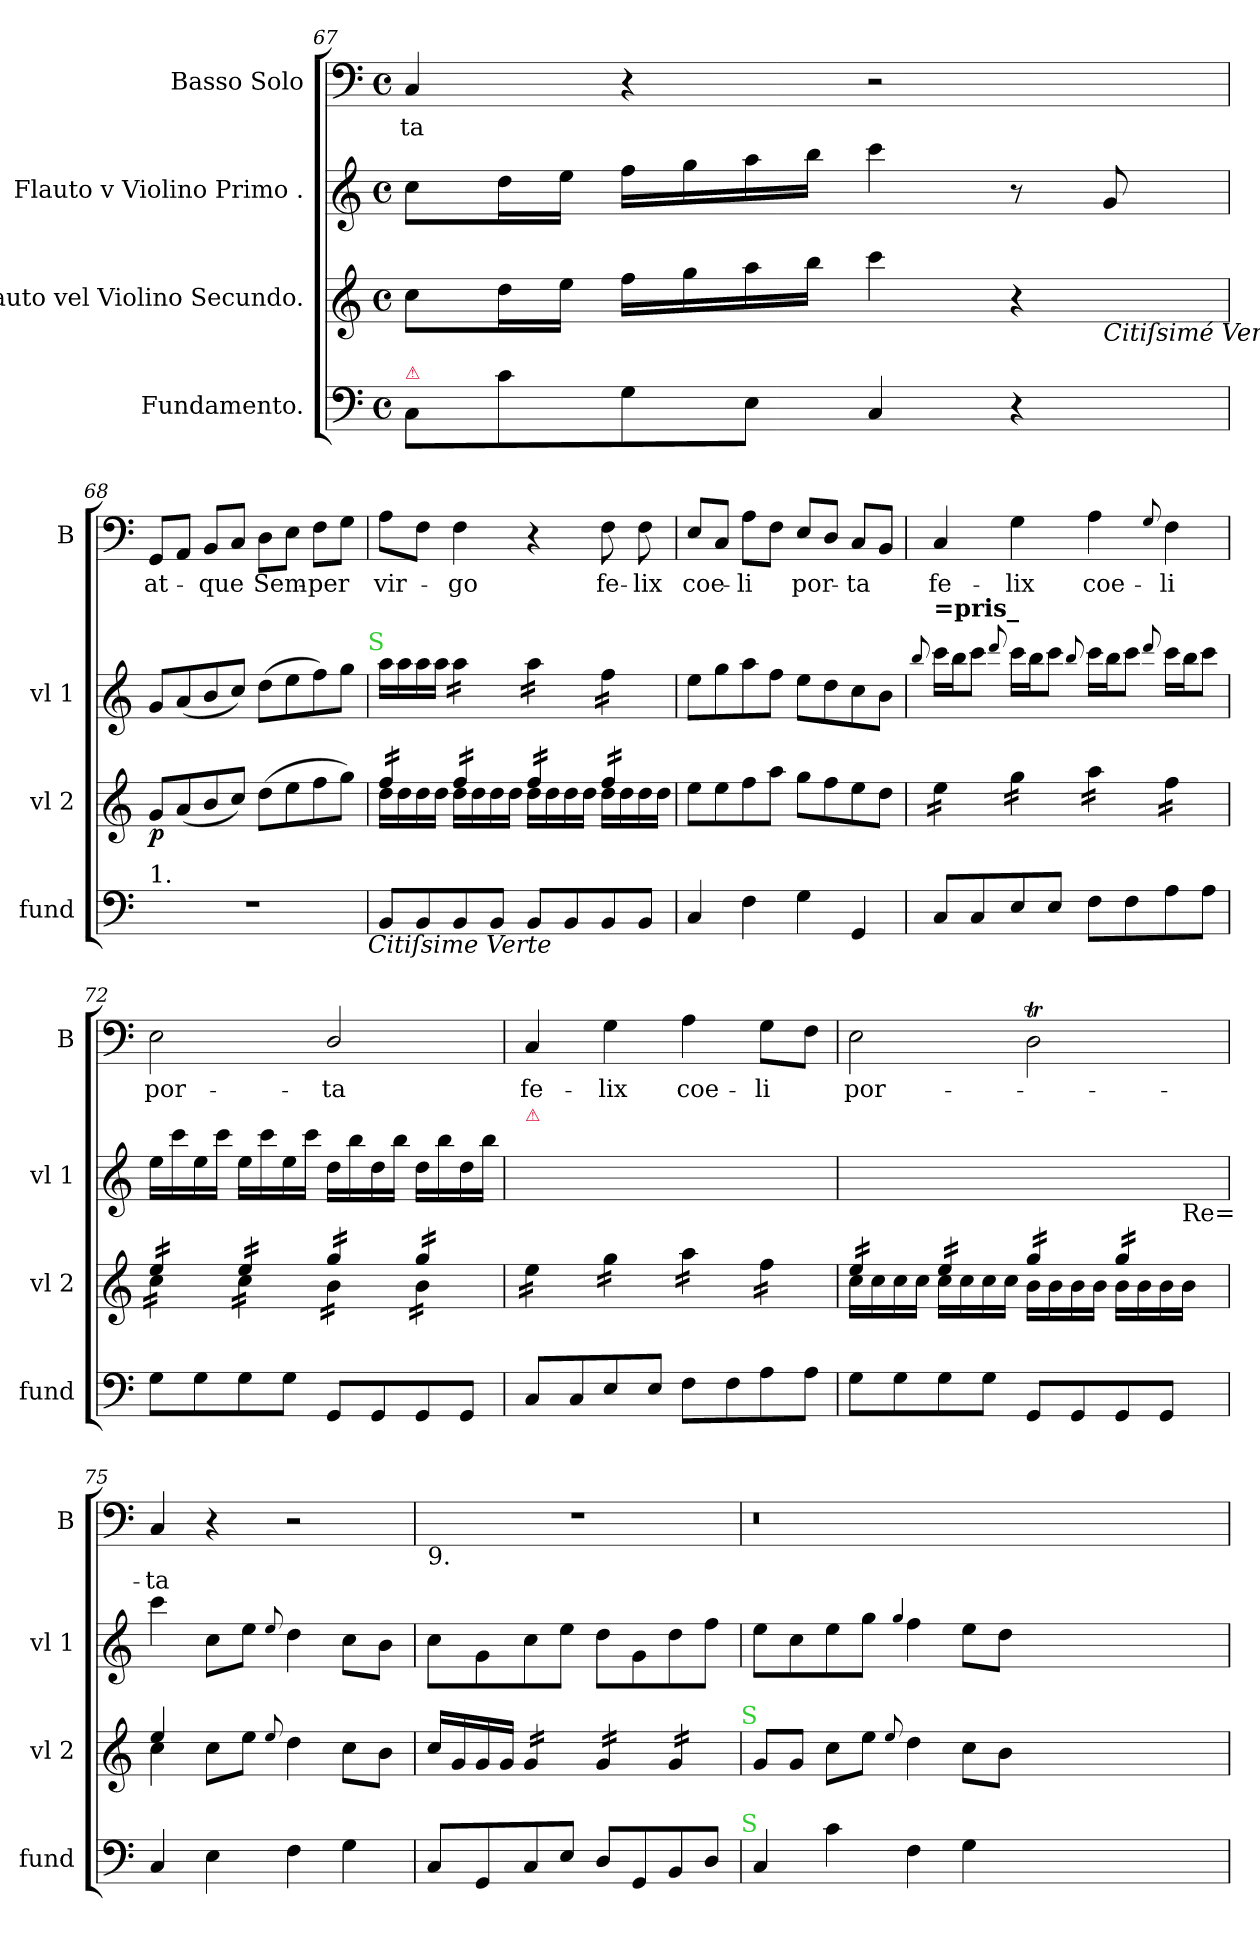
**kern	**kern	**dynam	**kern	**kern	**text
*part4	*part3	*part3	*part2	*part1	*part1
*staff4	*staff3	*staff3	*staff2	*staff1	*staff1
*I"Fundamento.	*I"Flauto vel Violino Secundo.	*	*I"Flauto v Violino Primo .	*I"Basso Solo	*
*I'fund	*I'vl 2	*	*I'vl 1	*I'B	*
*clefF4	*clefG2	*	*clefG2	*clefF4	*
*k[]	*k[]	*	*k[]	*k[]	*
*M4/4	*M4/4	*	*M4/4	*M4/4	*
*met(c)	*met(c)	*	*met(c)	*met(c)	*
=67	=67	=67	=67	=67	=67
!LO:TX:a:color=crimson:t=⚠	!	!	!	!	!
!	!	!LO:DY:b	!	!	!
*	*^	*	*	*	*
8C/L	8cc\L	2..ryy	f&colon;	8cc\L	4C/	-ta
8c\	16dd\L	.	.	16dd\L	.	.
.	16ee\JJ	.	.	16ee\JJ	.	.
8G\	16ff\LL	.	.	16ff\LL	4r	.
.	16gg\	.	.	16gg\	.	.
8E\J	16aa\	.	.	16aa\	.	.
.	16bb\JJ	.	.	16bb\JJ	.	.
4C/	4ccc\	.	.	4ccc\	2r	.
4r	4r	.	.	8r	.	.
!	!	!LO:TX:b:i:t=Citiſsimé Verté	!	!	!	!
.	.	8ryy	.	8g/	.	.
=68	=68	=68	=68	=68	=68	=68
!LO:TX:a:t=1.	!	!	!	!	!	!
!	!	!	!LO:DY:b	!	!	!
*	*v	*v	*	*	*	*
1r	8g/L	p	8g/L	8GG/L	at-
.	(8a/	.	(8a/	8AA/J	.
.	8b/	.	8b/	8BB/L	-que
.	8cc/J)	.	8cc/J)	8C/J	.
.	(8dd\L	.	(8dd\L	8D\L	Sem-
.	8ee\	.	8ee\	8E\J	.
.	8ff\	.	8ff\)	8F\L	-per
.	8gg\J)	.	8gg\J	8G\J	.
!	!	!	!LO:TX:a:color=limegreen:t=S	!	!
!LO:TX:b:i:t=Citiſsime Verte	!	!	!	!	!
=69	=69	=69	=69	=69	=69
*	*^	*	*	*	*
*	*tremolo	*	*	*	*	*
8BB/L	16ff/LL	16dd\LL	.	16aa\LL	8A\L	vir-
.	16ff/	16dd\	.	16aa\	.	.
8BB/	16ff/	16dd\	.	16aa\	8F\J	.
.	16ff/JJ	16dd\JJ	.	16aa\JJ	.	.
*	*	*	*	*tremolo	*	*
8BB/	16ff/LL	16dd\LL	.	16aa\LL	4F\	-go
.	16ff/	16dd\	.	16aa\	.	.
8BB/J	16ff/	16dd\	.	16aa\	.	.
.	16ff/JJ	16dd\JJ	.	16aa\JJ	.	.
8BB/L	16ff/LL	16dd\LL	.	16aa\LL	4r	.
.	16ff/	16dd\	.	16aa\	.	.
8BB/	16ff/	16dd\	.	16aa\	.	.
.	16ff/JJ	16dd\JJ	.	16aa\JJ	.	.
8BB/	16ff/LL	16dd\LL	.	16ff\LL	8F\	fe-
.	16ff/	16dd\	.	16ff\	.	.
8BB/J	16ff/	16dd\	.	16ff\	8F\	-lix
.	16ff/JJ	16dd\JJ	.	16ff\JJ	.	.
*	*	*	*	*Xtremolo	*	*
*	*Xtremolo	*	*	*	*	*
*	*v	*v	*	*	*	*
=70	=70	=70	=70	=70	=70
4C/	8ee\L	.	8ee\L	8E/L	coe-
.	8ee\	.	8gg\	8C/J	.
4F\	8ff\	.	8aa\	8A\L	-li
.	8aa\J	.	8ff\J	8F\J	.
4G\	8gg\L	.	8ee\L	8E/L	por-
.	8ff\	.	8dd\	8D/J	.
4GG/	8ee\	.	8cc\	8C/L	-ta
.	8dd\J	.	8b\J	8BB/J	.
=71	=71	=71	=71	=71	=71
.	.	.	8qqbb/	.	.
!	!	!	!LO:TX:a:B:t==pris_	!	!
*	*tremolo	*	*	*	*
8C/L	16ee\LL	.	16ccc\LL	4C/	fe-
.	16ee\	.	16bb\J	.	.
8C/	16ee\	.	8ccc\J	.	.
.	16ee\JJ	.	.	.	.
.	.	.	8qqddd/	.	.
8E/	16gg\LL	.	16ccc\LL	4G\	-lix
.	16gg\	.	16bb\J	.	.
8E/J	16gg\	.	8ccc\J	.	.
.	16gg\JJ	.	.	.	.
.	.	.	8qqbb/	.	.
8F\L	16aa\LL	.	16ccc\LL	4A\	coe-
.	16aa\	.	16bb\J	.	.
8F\	16aa\	.	8ccc\J	.	.
.	16aa\JJ	.	.	.	.
.	.	.	8qqddd/	8qqG/	.
8A\	16ff\LL	.	16ccc\LL	4F\	-li
.	16ff\	.	16bb\J	.	.
8A\J	16ff\	.	8ccc\J	.	.
.	16ff\JJ	.	.	.	.
=72	=72	=72	=72	=72	=72
*	*^	*	*	*	*
8G\L	16ee/LL	16cc\LL	.	16ee\LL	2E\	por-
.	16ee/	16cc\	.	16ccc\	.	.
8G\	16ee/	16cc\	.	16ee\	.	.
.	16ee/JJ	16cc\JJ	.	16ccc\JJ	.	.
8G\	16ee/LL	16cc\LL	.	16ee\LL	.	.
.	16ee/	16cc\	.	16ccc\	.	.
8G\J	16ee/	16cc\	.	16ee\	.	.
.	16ee/JJ	16cc\JJ	.	16ccc\JJ	.	.
8GG/L	16gg/LL	16b\LL	.	16dd\LL	2D/	-ta
.	16gg/	16b\	.	16bb\	.	.
8GG/	16gg/	16b\	.	16dd\	.	.
.	16gg/JJ	16b\JJ	.	16bb\JJ	.	.
8GG/	16gg/LL	16b\LL	.	16dd\LL	.	.
.	16gg/	16b\	.	16bb\	.	.
8GG/J	16gg/	16b\	.	16dd\	.	.
.	16gg/JJ	16b\JJ	.	16bb\JJ	.	.
*	*v	*v	*	*	*	*
=73	=73	=73	=73	=73	=73
.	.	.	8qqbb/yy	.	.
!	!	!	!LO:TX:a:color=crimson:t=⚠	!	!
8C/L	16ee\LL	.	16ccc\LLyy	4C/	fe-
.	16ee\	.	16bb\Jyy	.	.
8C/	16ee\	.	8ccc\Jyy	.	.
.	16ee\JJ	.	.	.	.
.	.	.	8qqddd/yy	.	.
8E/	16gg\LL	.	16ccc\LLyy	4G\	-lix
.	16gg\	.	16bb\Jyy	.	.
8E/J	16gg\	.	8ccc\Jyy	.	.
.	16gg\JJ	.	.	.	.
.	.	.	8qqbb/yy	.	.
8F\L	16aa\LL	.	16ccc\LLyy	4A\	coe-
.	16aa\	.	16bb\Jyy	.	.
8F\	16aa\	.	8ccc\Jyy	.	.
.	16aa\JJ	.	.	.	.
.	.	.	8qqddd/yy	.	.
8A\	16ff\LL	.	16ccc\LLyy	8G\L	-li
.	16ff\	.	16bb\Jyy	.	.
8A\J	16ff\	.	8ccc\Jyy	8F\J	.
.	16ff\JJ	.	.	.	.
=74	=74	=74	=74	=74	=74
*	*^	*	*	*	*
8G\L	16ee/LL	16cc\LL	.	16ee\LLyy	2E\	por-
.	16ee/	16cc\	.	16ccc\yy	.	.
8G\	16ee/	16cc\	.	16ee\yy	.	.
.	16ee/JJ	16cc\JJ	.	16ccc\JJyy	.	.
8G\	16ee/LL	16cc\LL	.	16ee\LLyy	.	.
.	16ee/	16cc\	.	16ccc\yy	.	.
8G\J	16ee/	16cc\	.	16ee\yy	.	.
.	16ee/JJ	16cc\JJ	.	16ccc\JJyy	.	.
8GG/L	16gg/LL	16b\LL	.	16dd\LLyy	2DT\	.
.	16gg/	16b\	.	16bb\yy	.	.
8GG/	16gg/	16b\	.	16dd\yy	.	.
.	16gg/JJ	16b\JJ	.	16bb\JJyy	.	.
8GG/	16gg/LL	16b\LL	.	16dd\LLyy	.	.
.	16gg/	16b\	.	16bb\yy	.	.
8GG/J	16gg/	16b\	.	16dd\yy	.	.
!	!	!	!	!LO:TX:b:t=Re=	!	!
.	16gg/JJ	16b\JJ	.	16bb\JJyy	.	.
*	*Xtremolo	*	*	*	*	*
=75	=75	=75	=75	=75	=75	=75
!	!	!	!LO:DY:b	!	!	!
4C/	4ee/	4cc\	for.	4ccc\	4C/	-ta
4E\	8cc\L	4ryy	.	8cc\L	4r	.
.	8ee\J	.	.	8ee\J	.	.
.	8qqee/	.	.	8qqee/	.	.
4F\	4dd\	2ryy	.	4dd\	2r	.
4G\	8cc\L	.	.	8cc\L	.	.
.	8b\J	.	.	8b\J	.	.
*	*v	*v	*	*	*	*
=76	=76	=76	=76	=76	=76
!	!	!	!	!LO:TX:b:t=9.	!
8C/L	16cc/LL	.	8cc\L	1r	.
.	16g/	.	.	.	.
8GG/	16g/	.	8g\	.	.
.	16g/JJ	.	.	.	.
*	*tremolo	*	*	*	*
8C/	16g/LL	.	8cc\	.	.
.	16g/	.	.	.	.
8E/J	16g/	.	8ee\J	.	.
.	16g/JJ	.	.	.	.
8D/L	16g/LL	.	8dd\L	.	.
.	16g/	.	.	.	.
8GG/	16g/	.	8g\	.	.
.	16g/JJ	.	.	.	.
8BB/	16g/LL	.	8dd\	.	.
.	16g/	.	.	.	.
8D/J	16g/	.	8ff\J	.	.
.	16g/JJ	.	.	.	.
*	*Xtremolo	*	*	*	*
!	!LO:TX:a:color=limegreen:t=S	!	!	!	!
!LO:TX:a:color=limegreen:t=S	!	!	!	!	!
=77	=77	=77	=77	=77	=77
4C/	8g/L	.	8ee\L	0.r	.
.	8g/J	.	8cc\	.	.
4c\	8cc\L	.	8ee\	.	.
.	8ee\J	.	8gg\J	.	.
.	8qqee/	.	4qqgg/	.	.
4F\	4dd\	.	4ff\	.	.
4G\	8cc\L	.	8ee\L	.	.
.	8b\J	.	8dd\J	.	.
0ryy	0ryy	.	0ryy	.	.
=	=	=	=	=	=
*-	*-	*-	*-	*-	*-
